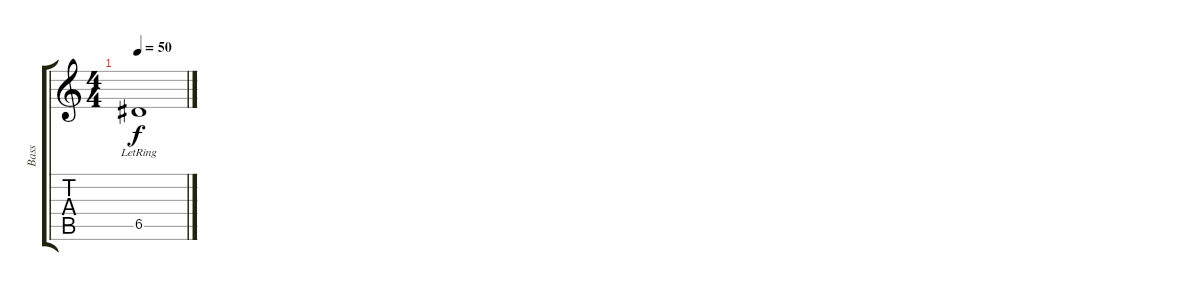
\track ("Bass" "Bass") {instrument electricbassfinger}
\staff {score tabs}
\tuning (E4 B3 G3 D3 A2 E2) {hide}
\ts (4 4)
\tempo 50
\clef g2
\ks c
6.5{lr}.1{dy f}
